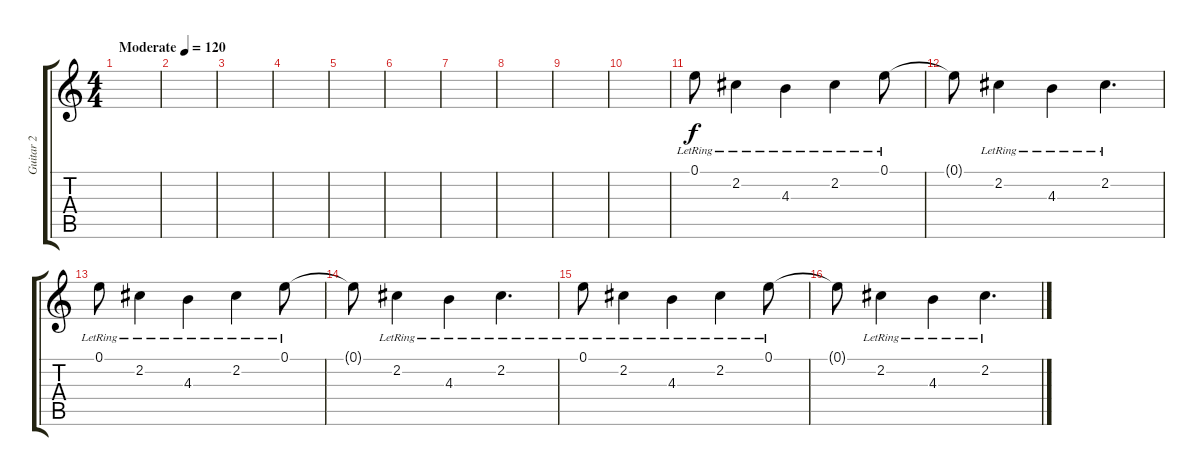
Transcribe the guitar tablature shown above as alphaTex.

\track ("Guitar 2" "Guitar 2") {instrument electricguitarjazz}
\staff {score tabs}
\tuning (E4 B3 G3 D3 A2 E2) {hide}
\ts (4 4)
\tempo (120 "Moderate")
\clef g2
\ks c
|
|
|
|
|
|
|
|
|
|
0.1{lr}.8 2.2{lr}.4 4.3{lr}.4 2.2{lr}.4 0.1{lr}.8 |
0.1{t}.8 2.2{lr}.4 4.3{lr}.4 2.2{lr}.4{d} |
0.1{lr}.8 2.2{lr}.4 4.3{lr}.4 2.2{lr}.4 0.1{lr}.8 |
0.1{t}.8 2.2{lr}.4 4.3{lr}.4 2.2{lr}.4{d} |
0.1{lr}.8 2.2{lr}.4 4.3{lr}.4 2.2{lr}.4 0.1{lr}.8 |
0.1{t}.8 2.2{lr}.4 4.3{lr}.4 2.2{lr}.4{d}
